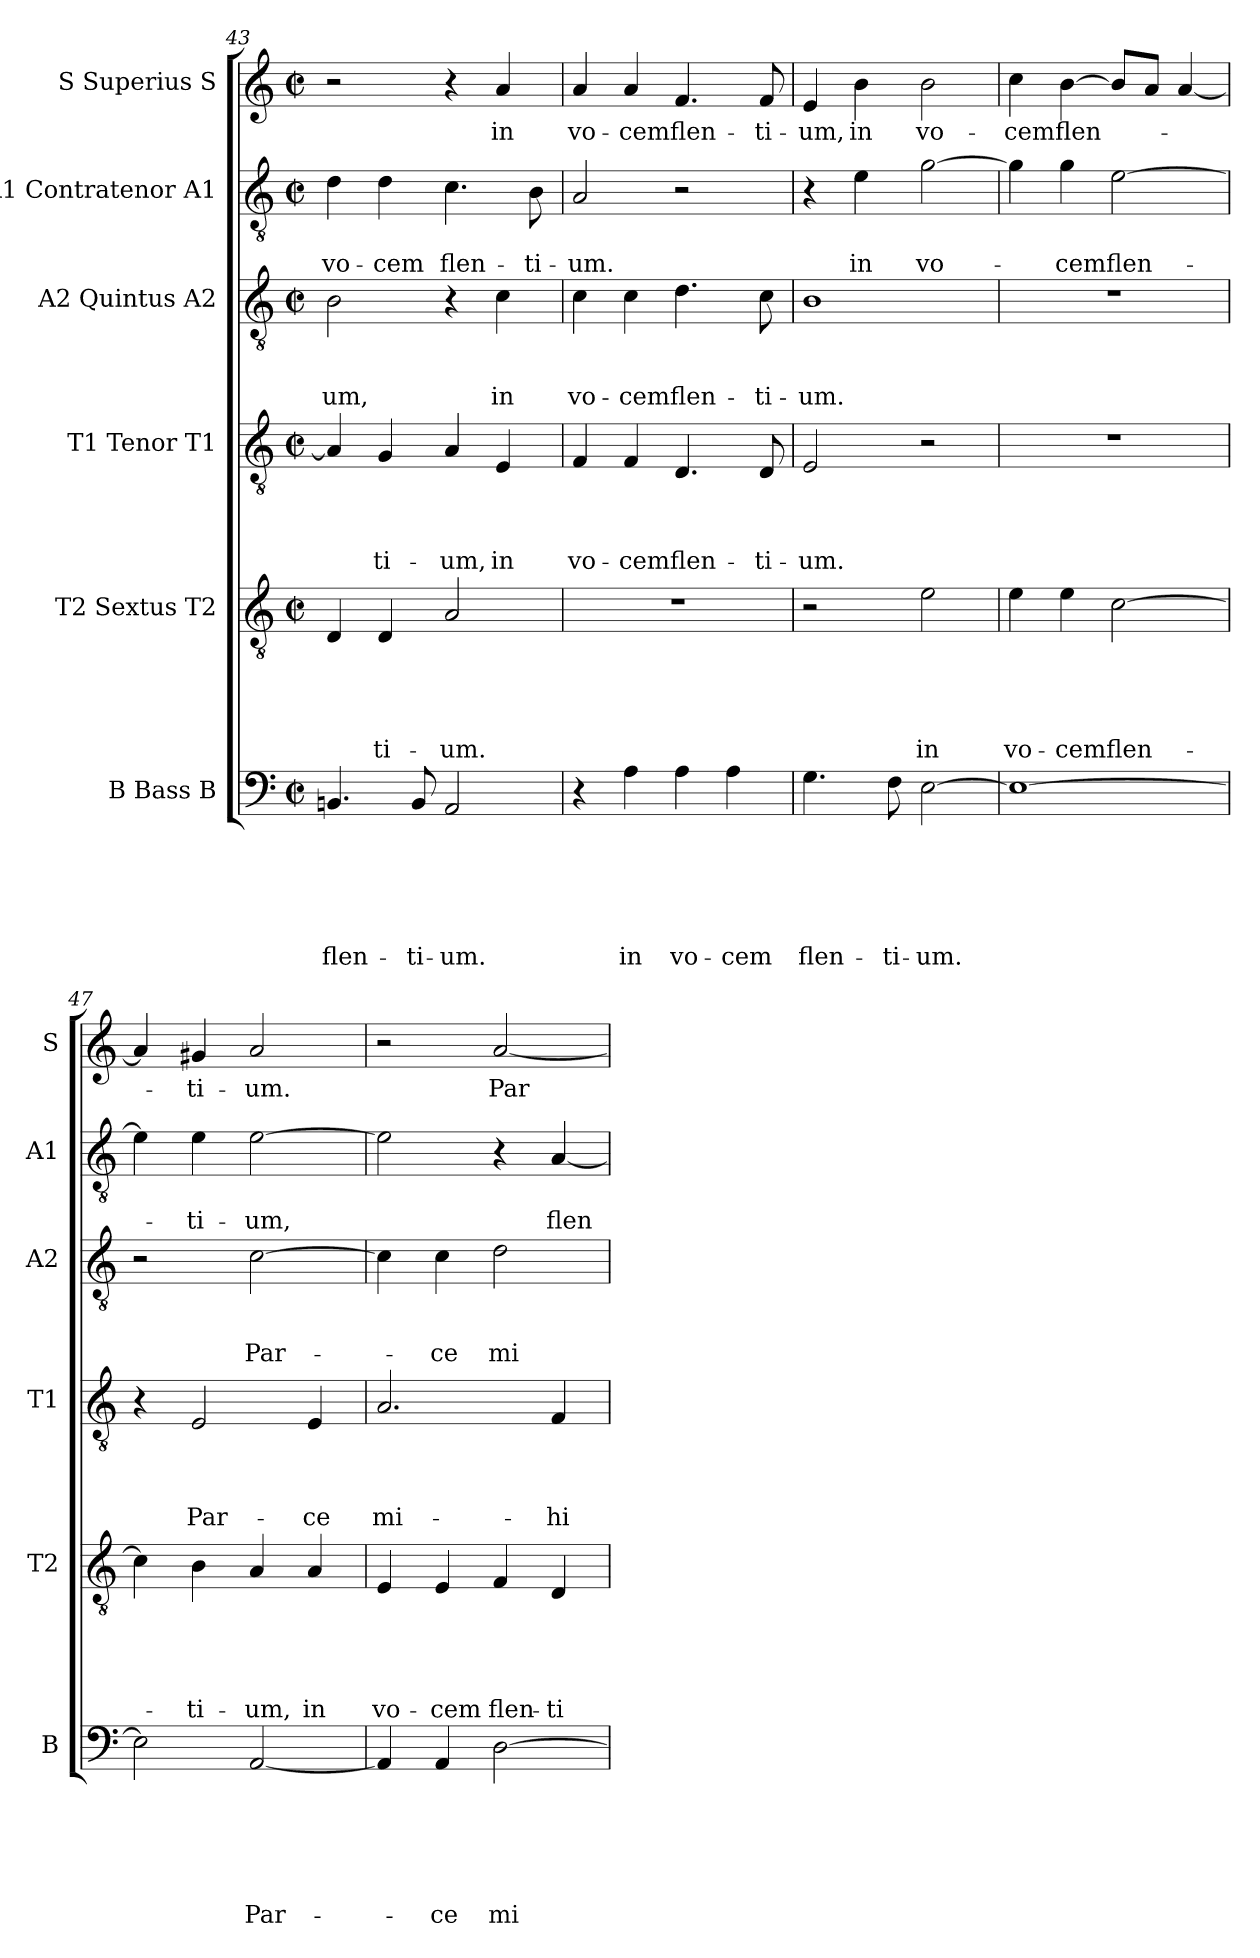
**kern	**text	**text	**text	**text	**text	**text	**kern	**text	**text	**text	**text	**text	**kern	**text	**text	**text	**text	**kern	**text	**text	**text	**kern	**text	**text	**kern	**text
*part6	*part6	*part6	*part6	*part6	*part6	*part6	*part5	*part5	*part5	*part5	*part5	*part5	*part4	*part4	*part4	*part4	*part4	*part3	*part3	*part3	*part3	*part2	*part2	*part2	*part1	*part1
*staff6	*staff6	*staff6	*staff6	*staff6	*staff6	*staff6	*staff5	*staff5	*staff5	*staff5	*staff5	*staff5	*staff4	*staff4	*staff4	*staff4	*staff4	*staff3	*staff3	*staff3	*staff3	*staff2	*staff2	*staff2	*staff1	*staff1
*I"B Bass B	*	*	*	*	*	*	*I"T2 Sextus T2	*	*	*	*	*	*I"T1 Tenor T1	*	*	*	*	*I"A2 Quintus A2	*	*	*	*I"A1 Contratenor A1	*	*	*I"S Superius S	*
*I'B	*	*	*	*	*	*	*I'T2	*	*	*	*	*	*I'T1	*	*	*	*	*I'A2	*	*	*	*I'A1	*	*	*I'S	*
*clefF4	*	*	*	*	*	*	*clefGv2	*	*	*	*	*	*clefGv2	*	*	*	*	*clefGv2	*	*	*	*clefGv2	*	*	*clefG2	*
*k[]	*	*	*	*	*	*	*k[]	*	*	*	*	*	*k[]	*	*	*	*	*k[]	*	*	*	*k[]	*	*	*k[]	*
*C:	*	*	*	*	*	*	*C:	*	*	*	*	*	*C:	*	*	*	*	*C:	*	*	*	*C:	*	*	*C:	*
*M2/2	*	*	*	*	*	*	*M2/2	*	*	*	*	*	*M2/2	*	*	*	*	*M2/2	*	*	*	*M2/2	*	*	*M2/2	*
*met(c|)	*	*	*	*	*	*	*met(c|)	*	*	*	*	*	*met(c|)	*	*	*	*	*met(c|)	*	*	*	*met(c|)	*	*	*met(c|)	*
=43	=43	=43	=43	=43	=43	=43	=43	=43	=43	=43	=43	=43	=43	=43	=43	=43	=43	=43	=43	=43	=43	=43	=43	=43	=43	=43
!	!	!	!	!	!	!LO:LY:b	!	!	!	!	!	!	!	!	!	!	!	!	!	!	!LO:LY:b	!	!	!LO:LY:b	!	!
4.BBn/	.	.	.	.	.	flen-	4D/	.	.	.	.	.	4A/]	.	.	.	.	2B\	.	.	-um,	4d\	.	vo-	2r	.
!	!	!	!	!	!	!	!	!	!	!	!	!LO:LY:b	!	!	!	!	!LO:LY:b	!	!	!	!	!	!	!LO:LY:b	!	!
.	.	.	.	.	.	.	4D/	.	.	.	.	-ti-	4G/	.	.	.	-ti-	.	.	.	.	4d\	.	-cem	.	.
!	!	!	!	!	!	!LO:LY:b	!	!	!	!	!	!	!	!	!	!	!	!	!	!	!	!	!	!	!	!
8BB/	.	.	.	.	.	-ti-	.	.	.	.	.	.	.	.	.	.	.	.	.	.	.	.	.	.	.	.
!	!	!	!	!	!	!LO:LY:b	!	!	!	!	!	!LO:LY:b	!	!	!	!	!LO:LY:b	!	!	!	!	!	!	!LO:LY:b	!	!
2AA/	.	.	.	.	.	-um.	2A/	.	.	.	.	-um.	4A/	.	.	.	-um,	4r	.	.	.	4.c\	.	flen-	4r	.
!	!	!	!	!	!	!	!	!	!	!	!	!	!	!	!	!	!LO:LY:b	!	!	!	!LO:LY:b	!	!	!	!	!LO:LY:b
.	.	.	.	.	.	.	.	.	.	.	.	.	4E/	.	.	.	in	4c\	.	.	in	.	.	.	4a/	in
!	!	!	!	!	!	!	!	!	!	!	!	!	!	!	!	!	!	!	!	!	!	!	!	!LO:LY:b	!	!
.	.	.	.	.	.	.	.	.	.	.	.	.	.	.	.	.	.	.	.	.	.	8B\	.	-ti-	.	.
=44	=44	=44	=44	=44	=44	=44	=44	=44	=44	=44	=44	=44	=44	=44	=44	=44	=44	=44	=44	=44	=44	=44	=44	=44	=44	=44
!	!	!	!	!	!	!	!	!	!	!	!	!	!	!	!	!	!LO:LY:b	!	!	!	!LO:LY:b	!	!	!LO:LY:b	!	!LO:LY:b
4r	.	.	.	.	.	.	1r	.	.	.	.	.	4F/	.	.	.	vo-	4c\	.	.	vo-	2A/	.	-um.	4a/	vo-
!	!	!	!	!	!	!LO:LY:b	!	!	!	!	!	!	!	!	!	!	!LO:LY:b	!	!	!	!LO:LY:b	!	!	!	!	!LO:LY:b
4A\	.	.	.	.	.	in	.	.	.	.	.	.	4F/	.	.	.	-cem	4c\	.	.	-cem	.	.	.	4a/	-cem
!	!	!	!	!	!	!LO:LY:b	!	!	!	!	!	!	!	!	!	!	!LO:LY:b	!	!	!	!LO:LY:b	!	!	!	!	!LO:LY:b
4A\	.	.	.	.	.	vo-	.	.	.	.	.	.	4.D/	.	.	.	flen-	4.d\	.	.	flen-	2r	.	.	4.f/	flen-
!	!	!	!	!	!	!LO:LY:b	!	!	!	!	!	!	!	!	!	!	!	!	!	!	!	!	!	!	!	!
4A\	.	.	.	.	.	-cem	.	.	.	.	.	.	.	.	.	.	.	.	.	.	.	.	.	.	.	.
!	!	!	!	!	!	!	!	!	!	!	!	!	!	!	!	!	!LO:LY:b	!	!	!	!LO:LY:b	!	!	!	!	!LO:LY:b
.	.	.	.	.	.	.	.	.	.	.	.	.	8D/	.	.	.	-ti-	8c\	.	.	-ti-	.	.	.	8f/	-ti-
=45	=45	=45	=45	=45	=45	=45	=45	=45	=45	=45	=45	=45	=45	=45	=45	=45	=45	=45	=45	=45	=45	=45	=45	=45	=45	=45
!	!	!	!	!	!	!LO:LY:b	!	!	!	!	!	!	!	!	!	!	!LO:LY:b	!	!	!	!LO:LY:b	!	!	!	!	!LO:LY:b
4.G\	.	.	.	.	.	flen-	2r	.	.	.	.	.	2E/	.	.	.	-um.	1B	.	.	-um.	4r	.	.	4e/	-um,
!	!	!	!	!	!	!	!	!	!	!	!	!	!	!	!	!	!	!	!	!	!	!	!	!LO:LY:b	!	!LO:LY:b
.	.	.	.	.	.	.	.	.	.	.	.	.	.	.	.	.	.	.	.	.	.	4e\	.	in	4b\	in
!	!	!	!	!	!	!LO:LY:b	!	!	!	!	!	!	!	!	!	!	!	!	!	!	!	!	!	!	!	!
8F\	.	.	.	.	.	-ti-	.	.	.	.	.	.	.	.	.	.	.	.	.	.	.	.	.	.	.	.
!	!	!	!	!	!	!LO:LY:b	!	!	!	!	!	!LO:LY:b	!	!	!	!	!	!	!	!	!	!	!	!LO:LY:b	!	!LO:LY:b
[>2E\	.	.	.	.	.	-um.	2e\	.	.	.	.	in	2r	.	.	.	.	.	.	.	.	[>2g\	.	vo-	2b\	vo-
!!LO:PB:g=z
=46	=46	=46	=46	=46	=46	=46	=46	=46	=46	=46	=46	=46	=46	=46	=46	=46	=46	=46	=46	=46	=46	=46	=46	=46	=46	=46
!	!	!	!	!	!	!	!	!	!	!	!	!LO:LY:b	!	!	!	!	!	!	!	!	!	!	!	!	!	!LO:LY:b
1E_	.	.	.	.	.	.	4e\	.	.	.	.	vo-	1r	.	.	.	.	1r	.	.	.	4g\]	.	.	4cc\	-cem
!	!	!	!	!	!	!	!	!	!	!	!	!LO:LY:b	!	!	!	!	!	!	!	!	!	!	!	!LO:LY:b	!	!LO:LY:b
.	.	.	.	.	.	.	4e\	.	.	.	.	-cem	.	.	.	.	.	.	.	.	.	4g\	.	-cem	[>4b\	flen-
!	!	!	!	!	!	!	!	!	!	!	!	!LO:LY:b	!	!	!	!	!	!	!	!	!	!	!	!LO:LY:b	!	!
.	.	.	.	.	.	.	[>2c\	.	.	.	.	flen-	.	.	.	.	.	.	.	.	.	[>2e\	.	flen-	8b/L]	.
.	.	.	.	.	.	.	.	.	.	.	.	.	.	.	.	.	.	.	.	.	.	.	.	.	8a/J	.
.	.	.	.	.	.	.	.	.	.	.	.	.	.	.	.	.	.	.	.	.	.	.	.	.	[<4a/	.
=47	=47	=47	=47	=47	=47	=47	=47	=47	=47	=47	=47	=47	=47	=47	=47	=47	=47	=47	=47	=47	=47	=47	=47	=47	=47	=47
2E\]	.	.	.	.	.	.	4c\]	.	.	.	.	.	4r	.	.	.	.	2r	.	.	.	4e\]	.	.	4a/]	.
!	!	!	!	!	!	!	!	!	!	!	!	!LO:LY:b	!	!	!	!	!LO:LY:b	!	!	!	!	!	!	!LO:LY:b	!	!LO:LY:b
.	.	.	.	.	.	.	4B\	.	.	.	.	-ti-	2E/	.	.	.	Par-	.	.	.	.	4e\	.	-ti-	4g#X/	-ti-
!	!	!	!	!	!	!LO:LY:b	!	!	!	!	!	!LO:LY:b	!	!	!	!	!	!	!	!	!LO:LY:b	!	!	!LO:LY:b	!	!LO:LY:b
[<2AA/	.	.	.	.	.	Par-	4A/	.	.	.	.	-um,	.	.	.	.	.	[>2c\	.	.	Par-	[>2e\	.	-um,	2a/	-um.
!	!	!	!	!	!	!	!	!	!	!	!	!LO:LY:b	!	!	!	!	!LO:LY:b	!	!	!	!	!	!	!	!	!
.	.	.	.	.	.	.	4A/	.	.	.	.	in	4E/	.	.	.	-ce	.	.	.	.	.	.	.	.	.
=48	=48	=48	=48	=48	=48	=48	=48	=48	=48	=48	=48	=48	=48	=48	=48	=48	=48	=48	=48	=48	=48	=48	=48	=48	=48	=48
!	!	!	!	!	!	!	!	!	!	!	!	!LO:LY:b	!	!	!	!	!LO:LY:b	!	!	!	!	!	!	!	!	!
4AA/]	.	.	.	.	.	.	4E/	.	.	.	.	vo-	2.A/	.	.	.	mi-	4c\]	.	.	.	2e\]	.	.	2r	.
!	!	!	!	!	!	!LO:LY:b	!	!	!	!	!	!LO:LY:b	!	!	!	!	!	!	!	!	!LO:LY:b	!	!	!	!	!
4AA/	.	.	.	.	.	-ce	4E/	.	.	.	.	-cem	.	.	.	.	.	4c\	.	.	-ce	.	.	.	.	.
!	!	!	!	!	!	!LO:LY:b	!	!	!	!	!	!LO:LY:b	!	!	!	!	!	!	!	!	!LO:LY:b	!	!	!	!	!LO:LY:b
[>2D\	.	.	.	.	.	mi-	4F/	.	.	.	.	flen-	.	.	.	.	.	2d\	.	.	mi-	4r	.	.	[<2a/	Par-
!	!	!	!	!	!	!	!	!	!	!	!	!LO:LY:b:rj	!	!	!	!	!LO:LY:b	!	!	!	!	!	!	!LO:LY:b	!	!
.	.	.	.	.	.	.	4D/	.	.	.	.	-ti-	4F/	.	.	.	-hi	.	.	.	.	[<4A/	.	flen-	.	.
=	=	=	=	=	=	=	=	=	=	=	=	=	=	=	=	=	=	=	=	=	=	=	=	=	=	=
*-	*-	*-	*-	*-	*-	*-	*-	*-	*-	*-	*-	*-	*-	*-	*-	*-	*-	*-	*-	*-	*-	*-	*-	*-	*-	*-
